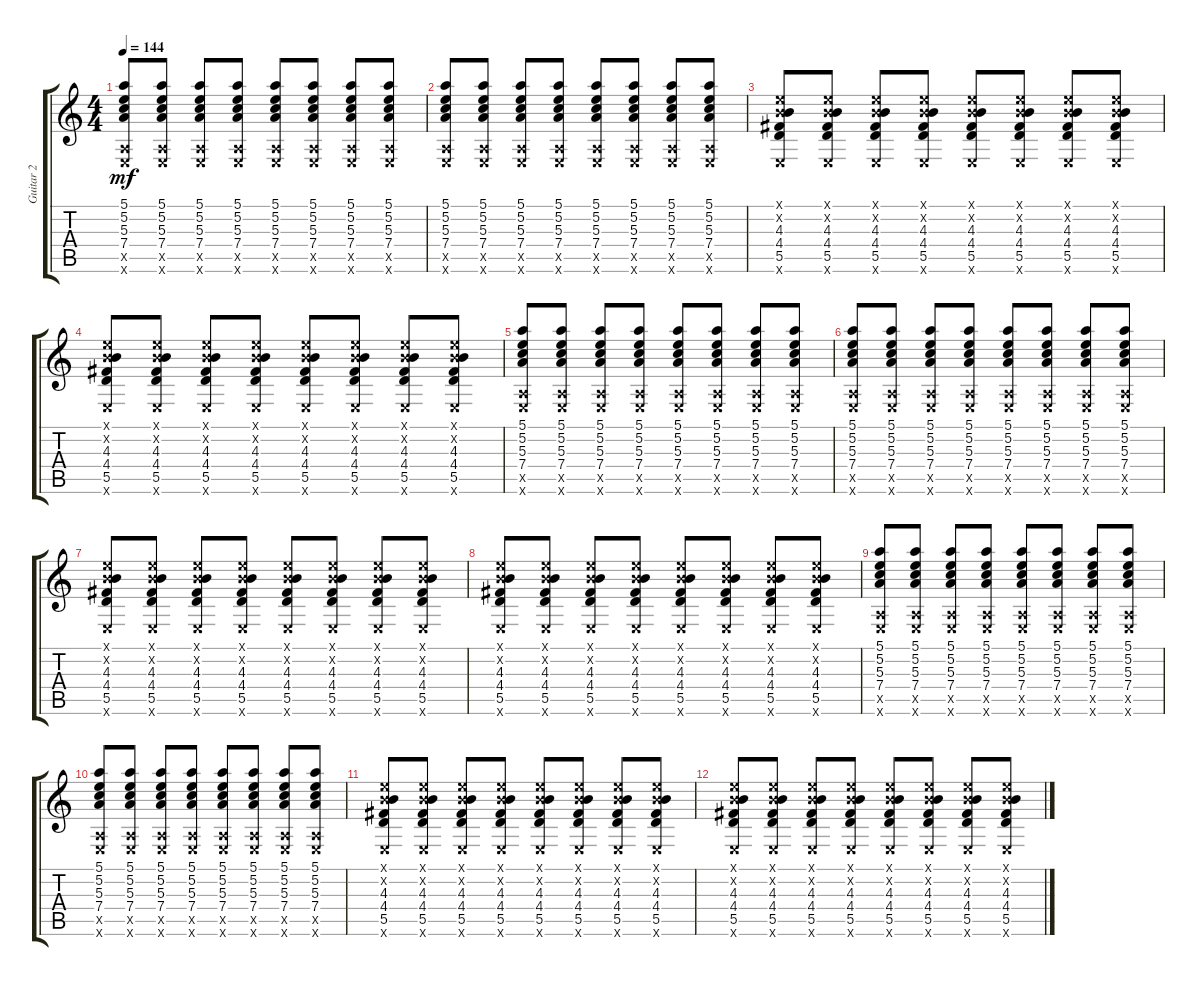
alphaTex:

\track ("Guitar 2" "Guitar 2") {instrument electricguitarclean}
\staff {score tabs}
\tuning (E4 B3 G3 D3 A2 E2) {hide}
\ts (4 4)
\tempo 144
\clef g2
\ks c
(5.1 5.2 5.3 7.4 0.5{x} 0.6{x}).8{dy mf} (5.1 5.2 5.3 7.4 0.5{x} 0.6{x}).8 (5.1 5.2 5.3 7.4 0.5{x} 0.6{x}).8 (5.1 5.2 5.3 7.4 0.5{x} 0.6{x}).8 (5.1 5.2 5.3 7.4 0.5{x} 0.6{x}).8 (5.1 5.2 5.3 7.4 0.5{x} 0.6{x}).8 (5.1 5.2 5.3 7.4 0.5{x} 0.6{x}).8 (5.1 5.2 5.3 7.4 0.5{x} 0.6{x}).8 |
(5.1 5.2 5.3 7.4 0.5{x} 0.6{x}).8 (5.1 5.2 5.3 7.4 0.5{x} 0.6{x}).8 (5.1 5.2 5.3 7.4 0.5{x} 0.6{x}).8 (5.1 5.2 5.3 7.4 0.5{x} 0.6{x}).8 (5.1 5.2 5.3 7.4 0.5{x} 0.6{x}).8 (5.1 5.2 5.3 7.4 0.5{x} 0.6{x}).8 (5.1 5.2 5.3 7.4 0.5{x} 0.6{x}).8 (5.1 5.2 5.3 7.4 0.5{x} 0.6{x}).8 |
(0.1{x} 0.2{x} 4.3 4.4 5.5 0.6{x}).8 (0.1{x} 0.2{x} 4.3 4.4 5.5 0.6{x}).8 (0.1{x} 0.2{x} 4.3 4.4 5.5 0.6{x}).8 (0.1{x} 0.2{x} 4.3 4.4 5.5 0.6{x}).8 (0.1{x} 0.2{x} 4.3 4.4 5.5 0.6{x}).8 (0.1{x} 0.2{x} 4.3 4.4 5.5 0.6{x}).8 (0.1{x} 0.2{x} 4.3 4.4 5.5 0.6{x}).8 (0.1{x} 0.2{x} 4.3 4.4 5.5 0.6{x}).8 |
(0.1{x} 0.2{x} 4.3 4.4 5.5 0.6{x}).8 (0.1{x} 0.2{x} 4.3 4.4 5.5 0.6{x}).8 (0.1{x} 0.2{x} 4.3 4.4 5.5 0.6{x}).8 (0.1{x} 0.2{x} 4.3 4.4 5.5 0.6{x}).8 (0.1{x} 0.2{x} 4.3 4.4 5.5 0.6{x}).8 (0.1{x} 0.2{x} 4.3 4.4 5.5 0.6{x}).8 (0.1{x} 0.2{x} 4.3 4.4 5.5 0.6{x}).8 (0.1{x} 0.2{x} 4.3 4.4 5.5 0.6{x}).8 |
(5.1 5.2 5.3 7.4 0.5{x} 0.6{x}).8 (5.1 5.2 5.3 7.4 0.5{x} 0.6{x}).8 (5.1 5.2 5.3 7.4 0.5{x} 0.6{x}).8 (5.1 5.2 5.3 7.4 0.5{x} 0.6{x}).8 (5.1 5.2 5.3 7.4 0.5{x} 0.6{x}).8 (5.1 5.2 5.3 7.4 0.5{x} 0.6{x}).8 (5.1 5.2 5.3 7.4 0.5{x} 0.6{x}).8 (5.1 5.2 5.3 7.4 0.5{x} 0.6{x}).8 |
(5.1 5.2 5.3 7.4 0.5{x} 0.6{x}).8 (5.1 5.2 5.3 7.4 0.5{x} 0.6{x}).8 (5.1 5.2 5.3 7.4 0.5{x} 0.6{x}).8 (5.1 5.2 5.3 7.4 0.5{x} 0.6{x}).8 (5.1 5.2 5.3 7.4 0.5{x} 0.6{x}).8 (5.1 5.2 5.3 7.4 0.5{x} 0.6{x}).8 (5.1 5.2 5.3 7.4 0.5{x} 0.6{x}).8 (5.1 5.2 5.3 7.4 0.5{x} 0.6{x}).8 |
(0.1{x} 0.2{x} 4.3 4.4 5.5 0.6{x}).8 (0.1{x} 0.2{x} 4.3 4.4 5.5 0.6{x}).8 (0.1{x} 0.2{x} 4.3 4.4 5.5 0.6{x}).8 (0.1{x} 0.2{x} 4.3 4.4 5.5 0.6{x}).8 (0.1{x} 0.2{x} 4.3 4.4 5.5 0.6{x}).8 (0.1{x} 0.2{x} 4.3 4.4 5.5 0.6{x}).8 (0.1{x} 0.2{x} 4.3 4.4 5.5 0.6{x}).8 (0.1{x} 0.2{x} 4.3 4.4 5.5 0.6{x}).8 |
(0.1{x} 0.2{x} 4.3 4.4 5.5 0.6{x}).8 (0.1{x} 0.2{x} 4.3 4.4 5.5 0.6{x}).8 (0.1{x} 0.2{x} 4.3 4.4 5.5 0.6{x}).8 (0.1{x} 0.2{x} 4.3 4.4 5.5 0.6{x}).8 (0.1{x} 0.2{x} 4.3 4.4 5.5 0.6{x}).8 (0.1{x} 0.2{x} 4.3 4.4 5.5 0.6{x}).8 (0.1{x} 0.2{x} 4.3 4.4 5.5 0.6{x}).8 (0.1{x} 0.2{x} 4.3 4.4 5.5 0.6{x}).8 |
(5.1 5.2 5.3 7.4 0.5{x} 0.6{x}).8 (5.1 5.2 5.3 7.4 0.5{x} 0.6{x}).8 (5.1 5.2 5.3 7.4 0.5{x} 0.6{x}).8 (5.1 5.2 5.3 7.4 0.5{x} 0.6{x}).8 (5.1 5.2 5.3 7.4 0.5{x} 0.6{x}).8 (5.1 5.2 5.3 7.4 0.5{x} 0.6{x}).8 (5.1 5.2 5.3 7.4 0.5{x} 0.6{x}).8 (5.1 5.2 5.3 7.4 0.5{x} 0.6{x}).8 |
(5.1 5.2 5.3 7.4 0.5{x} 0.6{x}).8 (5.1 5.2 5.3 7.4 0.5{x} 0.6{x}).8 (5.1 5.2 5.3 7.4 0.5{x} 0.6{x}).8 (5.1 5.2 5.3 7.4 0.5{x} 0.6{x}).8 (5.1 5.2 5.3 7.4 0.5{x} 0.6{x}).8 (5.1 5.2 5.3 7.4 0.5{x} 0.6{x}).8 (5.1 5.2 5.3 7.4 0.5{x} 0.6{x}).8 (5.1 5.2 5.3 7.4 0.5{x} 0.6{x}).8 |
(0.1{x} 0.2{x} 4.3 4.4 5.5 0.6{x}).8 (0.1{x} 0.2{x} 4.3 4.4 5.5 0.6{x}).8 (0.1{x} 0.2{x} 4.3 4.4 5.5 0.6{x}).8 (0.1{x} 0.2{x} 4.3 4.4 5.5 0.6{x}).8 (0.1{x} 0.2{x} 4.3 4.4 5.5 0.6{x}).8 (0.1{x} 0.2{x} 4.3 4.4 5.5 0.6{x}).8 (0.1{x} 0.2{x} 4.3 4.4 5.5 0.6{x}).8 (0.1{x} 0.2{x} 4.3 4.4 5.5 0.6{x}).8 |
(0.1{x} 0.2{x} 4.3 4.4 5.5 0.6{x}).8 (0.1{x} 0.2{x} 4.3 4.4 5.5 0.6{x}).8 (0.1{x} 0.2{x} 4.3 4.4 5.5 0.6{x}).8 (0.1{x} 0.2{x} 4.3 4.4 5.5 0.6{x}).8 (0.1{x} 0.2{x} 4.3 4.4 5.5 0.6{x}).8 (0.1{x} 0.2{x} 4.3 4.4 5.5 0.6{x}).8 (0.1{x} 0.2{x} 4.3 4.4 5.5 0.6{x}).8 (0.1{x} 0.2{x} 4.3 4.4 5.5 0.6{x}).8
